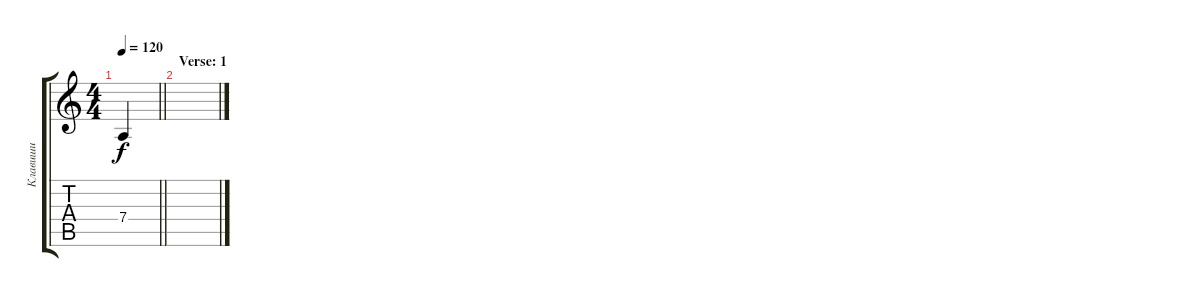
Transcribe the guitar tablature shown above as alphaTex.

\track ("Клавиши" "Клавиши") {instrument electricgrandpiano}
\staff {score tabs}
\tuning (E4 B3 G3 D3 A2 E2) {hide}
\ts (4 4)
\tempo 120
\clef g2
\barLineRight lightlight
\ks c
7.4.4{dy f} |
\section ("" "Verse: 1")
